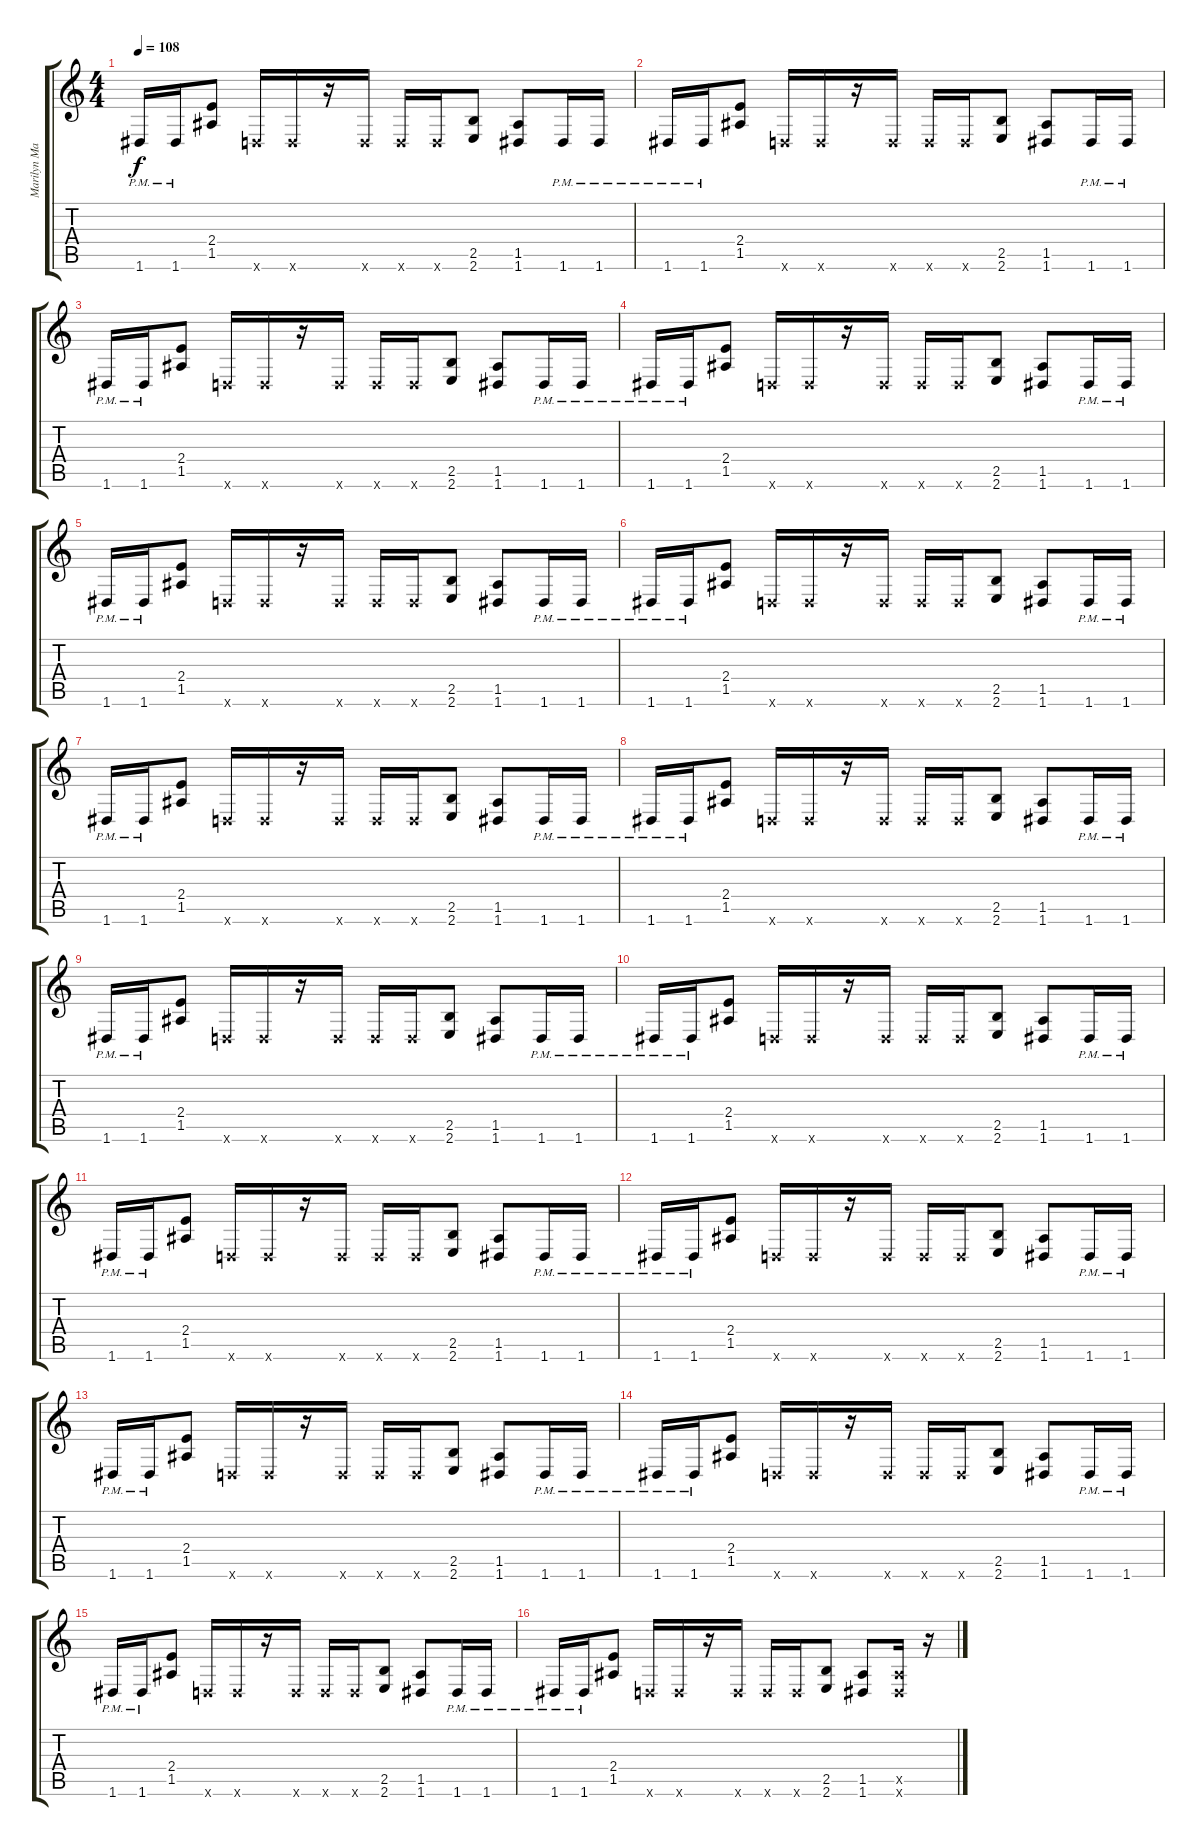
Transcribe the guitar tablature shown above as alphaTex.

\track ("Marilyn Manson" "Marilyn Ma") {instrument overdrivenguitar}
\staff {score tabs}
\tuning (E4 B3 G3 D3 A2 D2) {hide}
\ts (4 4)
\tempo 108
\clef g2
\ks c
1.6{pm}.16{dy f} 1.6{pm}.16 (2.4 1.5).8 0.6{x}.16 0.6{x}.16 r.16 0.6{x}.16 0.6{x}.16 0.6{x}.16 (2.5 2.6).8 (1.5 1.6).8 1.6{pm}.16 1.6{pm}.16 |
1.6{pm}.16 1.6{pm}.16 (2.4 1.5).8 0.6{x}.16 0.6{x}.16 r.16 0.6{x}.16 0.6{x}.16 0.6{x}.16 (2.5 2.6).8 (1.5 1.6).8 1.6{pm}.16 1.6{pm}.16 |
1.6{pm}.16 1.6{pm}.16 (2.4 1.5).8 0.6{x}.16 0.6{x}.16 r.16 0.6{x}.16 0.6{x}.16 0.6{x}.16 (2.5 2.6).8 (1.5 1.6).8 1.6{pm}.16 1.6{pm}.16 |
1.6{pm}.16 1.6{pm}.16 (2.4 1.5).8 0.6{x}.16 0.6{x}.16 r.16 0.6{x}.16 0.6{x}.16 0.6{x}.16 (2.5 2.6).8{instrument electricguitarjazz} (1.5 1.6).8 1.6{pm}.16 1.6{pm}.16 |
1.6{pm}.16 1.6{pm}.16 (2.4 1.5).8 0.6{x}.16 0.6{x}.16 r.16 0.6{x}.16 0.6{x}.16 0.6{x}.16 (2.5 2.6).8 (1.5 1.6).8 1.6{pm}.16 1.6{pm}.16 |
1.6{pm}.16 1.6{pm}.16 (2.4 1.5).8 0.6{x}.16 0.6{x}.16 r.16 0.6{x}.16 0.6{x}.16 0.6{x}.16 (2.5 2.6).8 (1.5 1.6).8 1.6{pm}.16 1.6{pm}.16 |
1.6{pm}.16 1.6{pm}.16 (2.4 1.5).8 0.6{x}.16 0.6{x}.16 r.16 0.6{x}.16 0.6{x}.16 0.6{x}.16 (2.5 2.6).8 (1.5 1.6).8 1.6{pm}.16 1.6{pm}.16 |
1.6{pm}.16 1.6{pm}.16 (2.4 1.5).8 0.6{x}.16 0.6{x}.16 r.16 0.6{x}.16 0.6{x}.16 0.6{x}.16 (2.5 2.6).8 (1.5 1.6).8 1.6{pm}.16 1.6{pm}.16 |
1.6{pm}.16 1.6{pm}.16 (2.4 1.5).8 0.6{x}.16 0.6{x}.16 r.16 0.6{x}.16 0.6{x}.16 0.6{x}.16 (2.5 2.6).8 (1.5 1.6).8 1.6{pm}.16 1.6{pm}.16 |
1.6{pm}.16 1.6{pm}.16 (2.4 1.5).8 0.6{x}.16 0.6{x}.16 r.16 0.6{x}.16 0.6{x}.16 0.6{x}.16 (2.5 2.6).8 (1.5 1.6).8 1.6{pm}.16 1.6{pm}.16 |
1.6{pm}.16 1.6{pm}.16 (2.4 1.5).8 0.6{x}.16 0.6{x}.16 r.16 0.6{x}.16 0.6{x}.16 0.6{x}.16 (2.5 2.6).8 (1.5 1.6).8 1.6{pm}.16 1.6{pm}.16 |
1.6{pm}.16 1.6{pm}.16 (2.4 1.5).8 0.6{x}.16 0.6{x}.16 r.16 0.6{x}.16 0.6{x}.16 0.6{x}.16 (2.5 2.6).8 (1.5 1.6).8 1.6{pm}.16 1.6{pm}.16 |
1.6{pm}.16 1.6{pm}.16 (2.4 1.5).8 0.6{x}.16 0.6{x}.16 r.16 0.6{x}.16 0.6{x}.16 0.6{x}.16 (2.5 2.6).8 (1.5 1.6).8 1.6{pm}.16 1.6{pm}.16 |
1.6{pm}.16 1.6{pm}.16 (2.4 1.5).8 0.6{x}.16 0.6{x}.16 r.16 0.6{x}.16 0.6{x}.16 0.6{x}.16 (2.5 2.6).8 (1.5 1.6).8 1.6{pm}.16 1.6{pm}.16 |
1.6{pm}.16 1.6{pm}.16 (2.4 1.5).8 0.6{x}.16 0.6{x}.16 r.16 0.6{x}.16 0.6{x}.16 0.6{x}.16 (2.5 2.6).8 (1.5 1.6).8 1.6{pm}.16 1.6{pm}.16 |
1.6{pm}.16 1.6{pm}.16 (2.4 1.5).8 0.6{x}.16 0.6{x}.16 r.16 0.6{x}.16 0.6{x}.16 0.6{x}.16 (2.5 2.6).8{instrument overdrivenguitar} (1.5 1.6).8 (1.5{x} 1.6{x}).16 r.16
